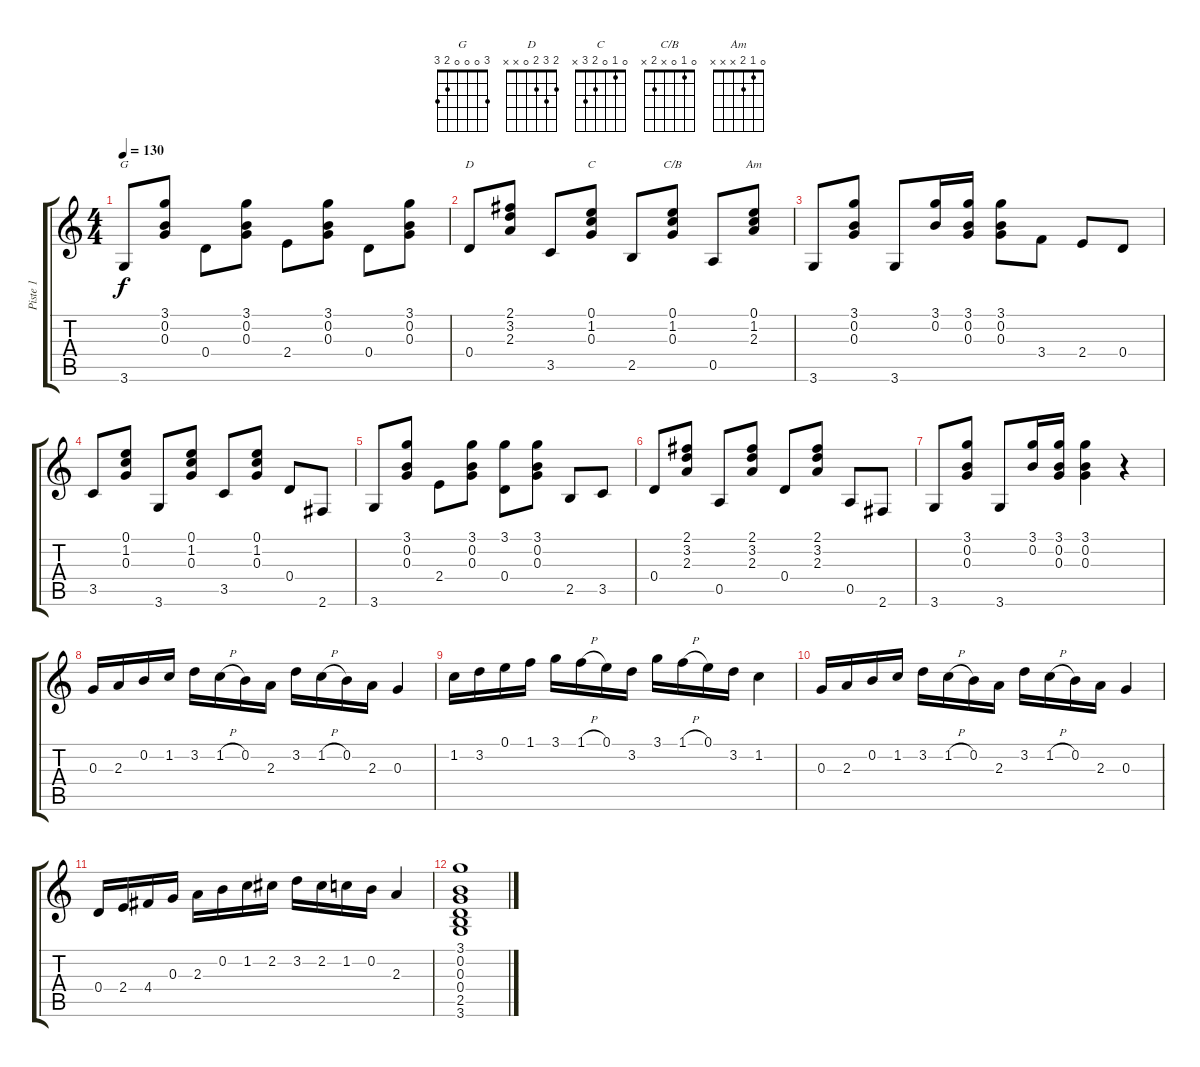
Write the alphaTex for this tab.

\track ("Piste 1" "Piste 1") {instrument acousticguitarsteel}
\staff {score tabs}
\tuning (E4 B3 G3 D3 A2 E2) {hide}
\chord ("G" 3 0 0 0 2 3)
\chord ("D" 2 3 2 0 x x)
\chord ("C" 0 1 0 2 3 x)
\chord ("C/B" 0 1 0 x 2 x)
\chord ("Am" 0 1 2 x x x)
\ts (4 4)
\tempo 130
\clef g2
\ks c
3.6.8{ch "G" dy f} (3.1 0.2 0.3).8 0.4.8 (3.1 0.2 0.3).8 2.4.8 (3.1 0.2 0.3).8 0.4.8 (3.1 0.2 0.3).8 |
0.4.8{ch "D"} (2.1 3.2 2.3).8 3.5.8 (0.1 1.2 0.3).8{ch "C"} 2.5.8 (0.1 1.2 0.3).8{ch "C/B"} 0.5.8 (0.1 1.2 2.3).8{ch "Am"} |
3.6.8 (3.1 0.2 0.3).8 3.6.8 (3.1 0.2).16 (3.1 0.2 0.3).16 (3.1 0.2 0.3).8 3.4.8 2.4.8 0.4.8 |
3.5.8 (0.1 1.2 0.3).8 3.6.8 (0.1 1.2 0.3).8 3.5.8 (0.1 1.2 0.3).8 0.4.8 2.6.8 |
3.6.8 (3.1 0.2 0.3).8 2.4.8 (3.1 0.2 0.3).8 (3.1 0.4).8 (3.1 0.2 0.3).8 2.5.8 3.5.8 |
0.4.8 (2.1 3.2 2.3).8 0.5.8 (2.1 3.2 2.3).8 0.4.8 (2.1 3.2 2.3).8 0.5.8 2.6.8 |
3.6.8 (3.1 0.2 0.3).8 3.6.8 (3.1 0.2).16 (3.1 0.2 0.3).16 (3.1 0.2 0.3).4 r.4 |
0.3.16 2.3.16 0.2.16 1.2.16 3.2.16 1.2{h}.16 0.2.16 2.3.16 3.2.16 1.2{h}.16 0.2.16 2.3.16 0.3.4 |
1.2.16 3.2.16 0.1.16 1.1.16 3.1.16 1.1{h}.16 0.1.16 3.2.16 3.1.16 1.1{h}.16 0.1.16 3.2.16 1.2.4 |
0.3.16 2.3.16 0.2.16 1.2.16 3.2.16 1.2{h}.16 0.2.16 2.3.16 3.2.16 1.2{h}.16 0.2.16 2.3.16 0.3.4 |
0.4.16 2.4.16 4.4.16 0.3.16 2.3.16 0.2.16 1.2.16 2.2.16 3.2.16 2.2.16 1.2.16 0.2.16 2.3.4 |
(3.1 0.2 0.3 0.4 2.5 3.6).1
